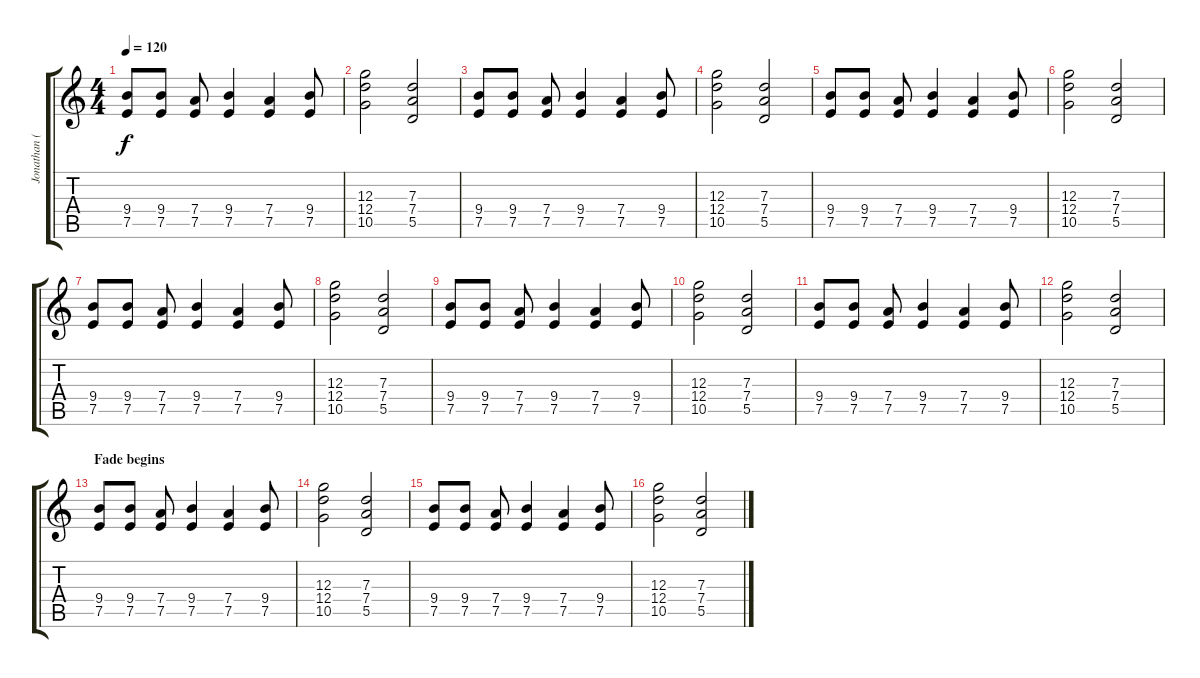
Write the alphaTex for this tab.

\track ("Jonathan (clean)" "Jonathan (") {instrument electricguitarmuted}
\staff {score tabs}
\tuning (E4 B3 G3 D3 A2 E2) {hide}
\ts (4 4)
\tempo 120
\clef g2
\ks c
(9.4 7.5).8{dy f} (9.4 7.5).8 (7.4 7.5).8 (9.4 7.5).4 (7.4 7.5).4 (9.4 7.5).8 |
(12.3 12.4 10.5).2 (7.3 7.4 5.5).2 |
(9.4 7.5).8 (9.4 7.5).8 (7.4 7.5).8 (9.4 7.5).4 (7.4 7.5).4 (9.4 7.5).8 |
(12.3 12.4 10.5).2 (7.3 7.4 5.5).2 |
(9.4 7.5).8 (9.4 7.5).8 (7.4 7.5).8 (9.4 7.5).4 (7.4 7.5).4 (9.4 7.5).8 |
(12.3 12.4 10.5).2 (7.3 7.4 5.5).2 |
(9.4 7.5).8 (9.4 7.5).8 (7.4 7.5).8 (9.4 7.5).4 (7.4 7.5).4 (9.4 7.5).8 |
(12.3 12.4 10.5).2 (7.3 7.4 5.5).2 |
(9.4 7.5).8 (9.4 7.5).8 (7.4 7.5).8 (9.4 7.5).4 (7.4 7.5).4 (9.4 7.5).8 |
(12.3 12.4 10.5).2 (7.3 7.4 5.5).2 |
(9.4 7.5).8{volume 13} (9.4 7.5).8 (7.4 7.5).8 (9.4 7.5).4 (7.4 7.5).4 (9.4 7.5).8 |
(12.3 12.4 10.5).2{volume 11} (7.3 7.4 5.5).2 |
\section ("" "Fade begins")
(9.4 7.5).8{volume 10} (9.4 7.5).8 (7.4 7.5).8 (9.4 7.5).4 (7.4 7.5).4 (9.4 7.5).8 |
(12.3 12.4 10.5).2{volume 9} (7.3 7.4 5.5).2 |
(9.4 7.5).8{volume 8} (9.4 7.5).8 (7.4 7.5).8 (9.4 7.5).4 (7.4 7.5).4 (9.4 7.5).8 |
(12.3 12.4 10.5).2{volume 7} (7.3 7.4 5.5).2
